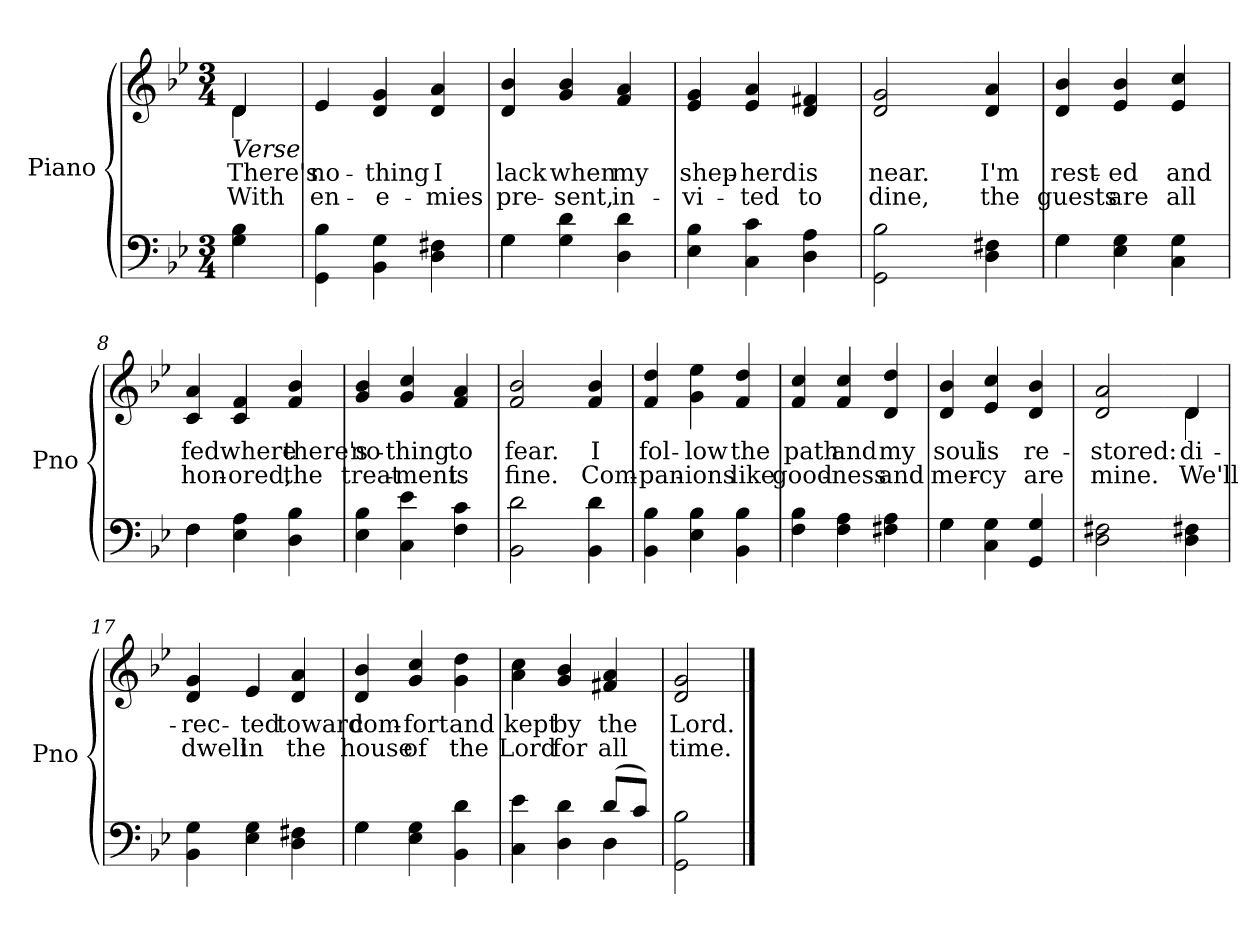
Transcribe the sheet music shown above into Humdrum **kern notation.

**kern	**kern	**text	**text
*part2	*part1	*part1	*part1
*staff2	*staff1	*staff1	*staff1
*I"Piano	*I"Piano	*	*
*I'Pno	*I'Pno	*	*
*clefF4	*clefG2	*	*
*k[b-e-]	*k[b-e-]	*	*
*M3/4	*M3/4	*	*
=1	=1	=1	=1
*	*^	*	*
!	!LO:TX:b:i:t=Verse	!	!	!
!	!	!	!LO:LY:b	!LO:LY:b
4G\ 4B-\	4d/	4d\	There's	With
=2	=2	=2	=2	=2
!	!	!	!LO:LY:b	!LO:LY:b
*	*v	*v	*	*
4GG\ 4B-\	4e-/	no-	en-
!	!	!LO:LY:b	!LO:LY:b
4BB-\ 4G\	4d/ 4g/	-thing	-e-
!	!	!LO:LY:b	!LO:LY:b
4D\ 4F#X\	4d/ 4a/	I	-mies
=3	=3	=3	=3
*^	*	*	*
!	!	!	!LO:LY:b	!LO:LY:b
4G\	4G\	4d/ 4b-/	lack	pre-
!	!	!	!LO:LY:b	!LO:LY:b
4G\ 4d\	2ryy	4g/ 4b-/	when	-sent,
!	!	!	!LO:LY:b	!LO:LY:b
4D\ 4d\	.	4f/ 4a/	my	in-
*v	*v	*	*	*
=4	=4	=4	=4
!	!	!LO:LY:b	!LO:LY:b
4E-\ 4B-\	4e-/ 4g/	shep-	-vi-
!	!	!LO:LY:b	!LO:LY:b
4C\ 4c\	4e-/ 4a/	-herd	-ted
!	!	!LO:LY:b	!LO:LY:b
4D\ 4A\	4d/ 4f#X/	is	to
=5	=5	=5	=5
!	!	!LO:LY:b	!LO:LY:b
2GG\ 2B-\	2d/ 2g/	near.	dine,
!!LO:LB:g=z
=6-	=6-	=6-	=6-
!	!	!LO:LY:b	!LO:LY:b
4D\ 4F#X\	4d/ 4a/	I'm	the
=7	=7	=7	=7
*^	*	*	*
!	!	!	!LO:LY:b	!LO:LY:b
4G\	4G\	4d/ 4b-/	rest-	guests
!	!	!	!LO:LY:b	!LO:LY:b
4E-\ 4G\	2ryy	4e-/ 4b-/	-ed	are
!	!	!	!LO:LY:b	!LO:LY:b
4C\ 4G\	.	4e-/ 4cc/	and	all
=8	=8	=8	=8	=8
!	!	!	!LO:LY:b	!LO:LY:b
4F\	4F\	4c/ 4a/	fed	hon-
!	!	!	!LO:LY:b	!LO:LY:b
4E-\ 4A\	2ryy	4c/ 4f/	where	-ored,
!	!	!	!LO:LY:b	!LO:LY:b
4D\ 4B-\	.	4f/ 4b-/	there's	the
*v	*v	*	*	*
=9	=9	=9	=9
!	!	!LO:LY:b	!LO:LY:b
4E-\ 4B-\	4g/ 4b-/	no-	treat-
!	!	!LO:LY:b	!LO:LY:b
4C\ 4e-\	4g/ 4cc/	-thing	-ment
!	!	!LO:LY:b	!LO:LY:b
4F\ 4c\	4f/ 4a/	to	is
=10	=10	=10	=10
!	!	!LO:LY:b	!LO:LY:b
2BB-\ 2d\	2f/ 2b-/	fear.	fine.
!!LO:LB:g=z
=11-	=11-	=11-	=11-
!	!	!LO:LY:b	!LO:LY:b
4BB-\ 4d\	4f/ 4b-/	I	Com-
=12	=12	=12	=12
!	!	!LO:LY:b	!LO:LY:b
4BB-\ 4B-\	4f/ 4dd/	fol-	-pan-
!	!	!LO:LY:b	!LO:LY:b
4E-\ 4B-\	4g\ 4ee-\	-low	-ions
!	!	!LO:LY:b	!LO:LY:b
4BB-\ 4B-\	4f/ 4dd/	the	like
=13	=13	=13	=13
!	!	!LO:LY:b	!LO:LY:b
4F\ 4B-\	4f/ 4cc/	path	good-
!	!	!LO:LY:b	!LO:LY:b
4F\ 4A\	4f/ 4cc/	and	-ness
!	!	!LO:LY:b	!LO:LY:b
4F#X\ 4A\	4d/ 4dd/	my	and
=14	=14	=14	=14
*^	*	*	*
!	!	!	!LO:LY:b	!LO:LY:b
4G\	4G\	4d/ 4b-/	soul	mer-
!	!	!	!LO:LY:b	!LO:LY:b
4C\ 4G\	2ryy	4e-/ 4cc/	is	-cy
!	!	!	!LO:LY:b	!LO:LY:b
4GG/ 4G/	.	4d/ 4b-/	re-	are
*v	*v	*	*	*
=15	=15	=15	=15
!	!	!LO:LY:b	!LO:LY:b
2D\ 2F#X\	2d/ 2a/	-stored:	mine.
!!LO:LB:g=z
=16-	=16-	=16-	=16-
!	!	!LO:LY:b	!LO:LY:b
*	*^	*	*
4D\ 4F#X\	4d/	4d\	di-	We'll
=17	=17	=17	=17	=17
!	!	!	!LO:LY:b	!LO:LY:b
*	*v	*v	*	*
4BB-\ 4G\	4d/ 4g/	-rec-	dwell
!	!	!LO:LY:b	!LO:LY:b
4E-\ 4G\	4e-/	-ted	in
!	!	!LO:LY:b	!LO:LY:b
4D\ 4F#X\	4d/ 4a/	toward	the
=18	=18	=18	=18
*^	*	*	*
!	!	!	!LO:LY:b	!LO:LY:b
4G\	4G\	4d/ 4b-/	com-	house
!	!	!	!LO:LY:b	!LO:LY:b
4E-\ 4G\	2ryy	4g/ 4cc/	-fort	of
!	!	!	!LO:LY:b	!LO:LY:b
4BB-\ 4d\	.	4g\ 4dd\	and	the
=19	=19	=19	=19	=19
!	!	!	!LO:LY:b	!LO:LY:b
4C\ 4e-\	2ryy	4a\ 4cc\	kept	Lord
!	!	!	!LO:LY:b	!LO:LY:b
4D\ 4d\	.	4g/ 4b-/	by	for
!	!	!	!LO:LY:b	!LO:LY:b
(8d/L	4D\	4f#X/ 4a/	the	all
8c/J)	.	.	.	.
*v	*v	*	*	*
=20	=20	=20	=20
!	!	!LO:LY:b	!LO:LY:b
2GG\ 2B-\	2d/ 2g/	Lord.	time.
==	==	==	==
*-	*-	*-	*-
